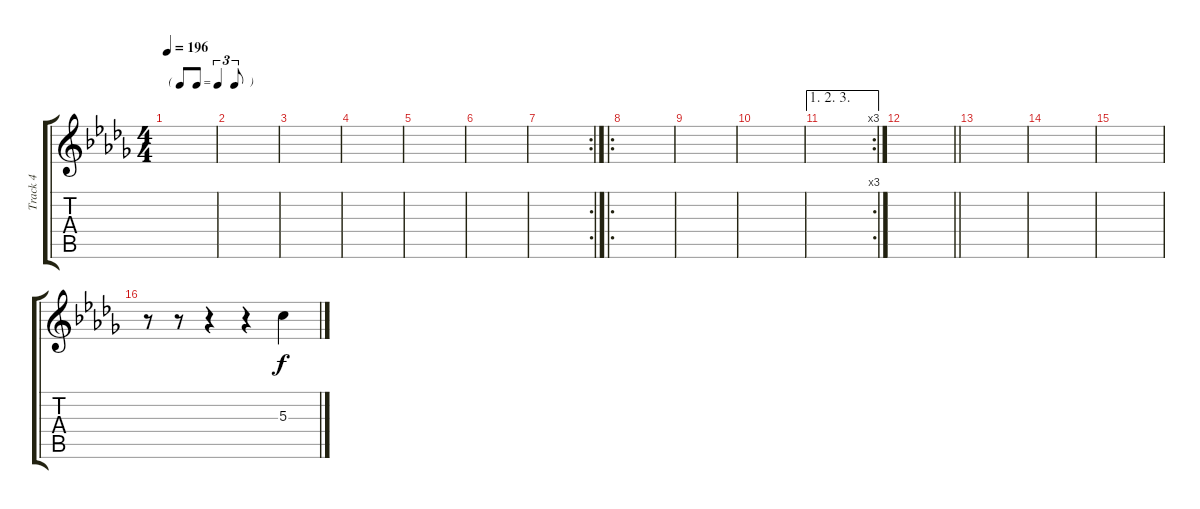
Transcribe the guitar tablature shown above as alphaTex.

\track ("Track 4" "Track 4") {instrument distortionguitar}
\staff {score tabs}
\tuning (E4 B3 G3 D3 A2 E2) {hide}
\ts (4 4)
\tf triplet8th
\tempo 196
\clef g2
\ks db
|
|
|
|
|
|
\rc 2
|
\ro
|
|
|
\ae (1 2 3)
\rc 3
|
\barLineRight lightlight
|
|
|
|
r.8 r.8 r.4 r.4 5.3{sl}.4
